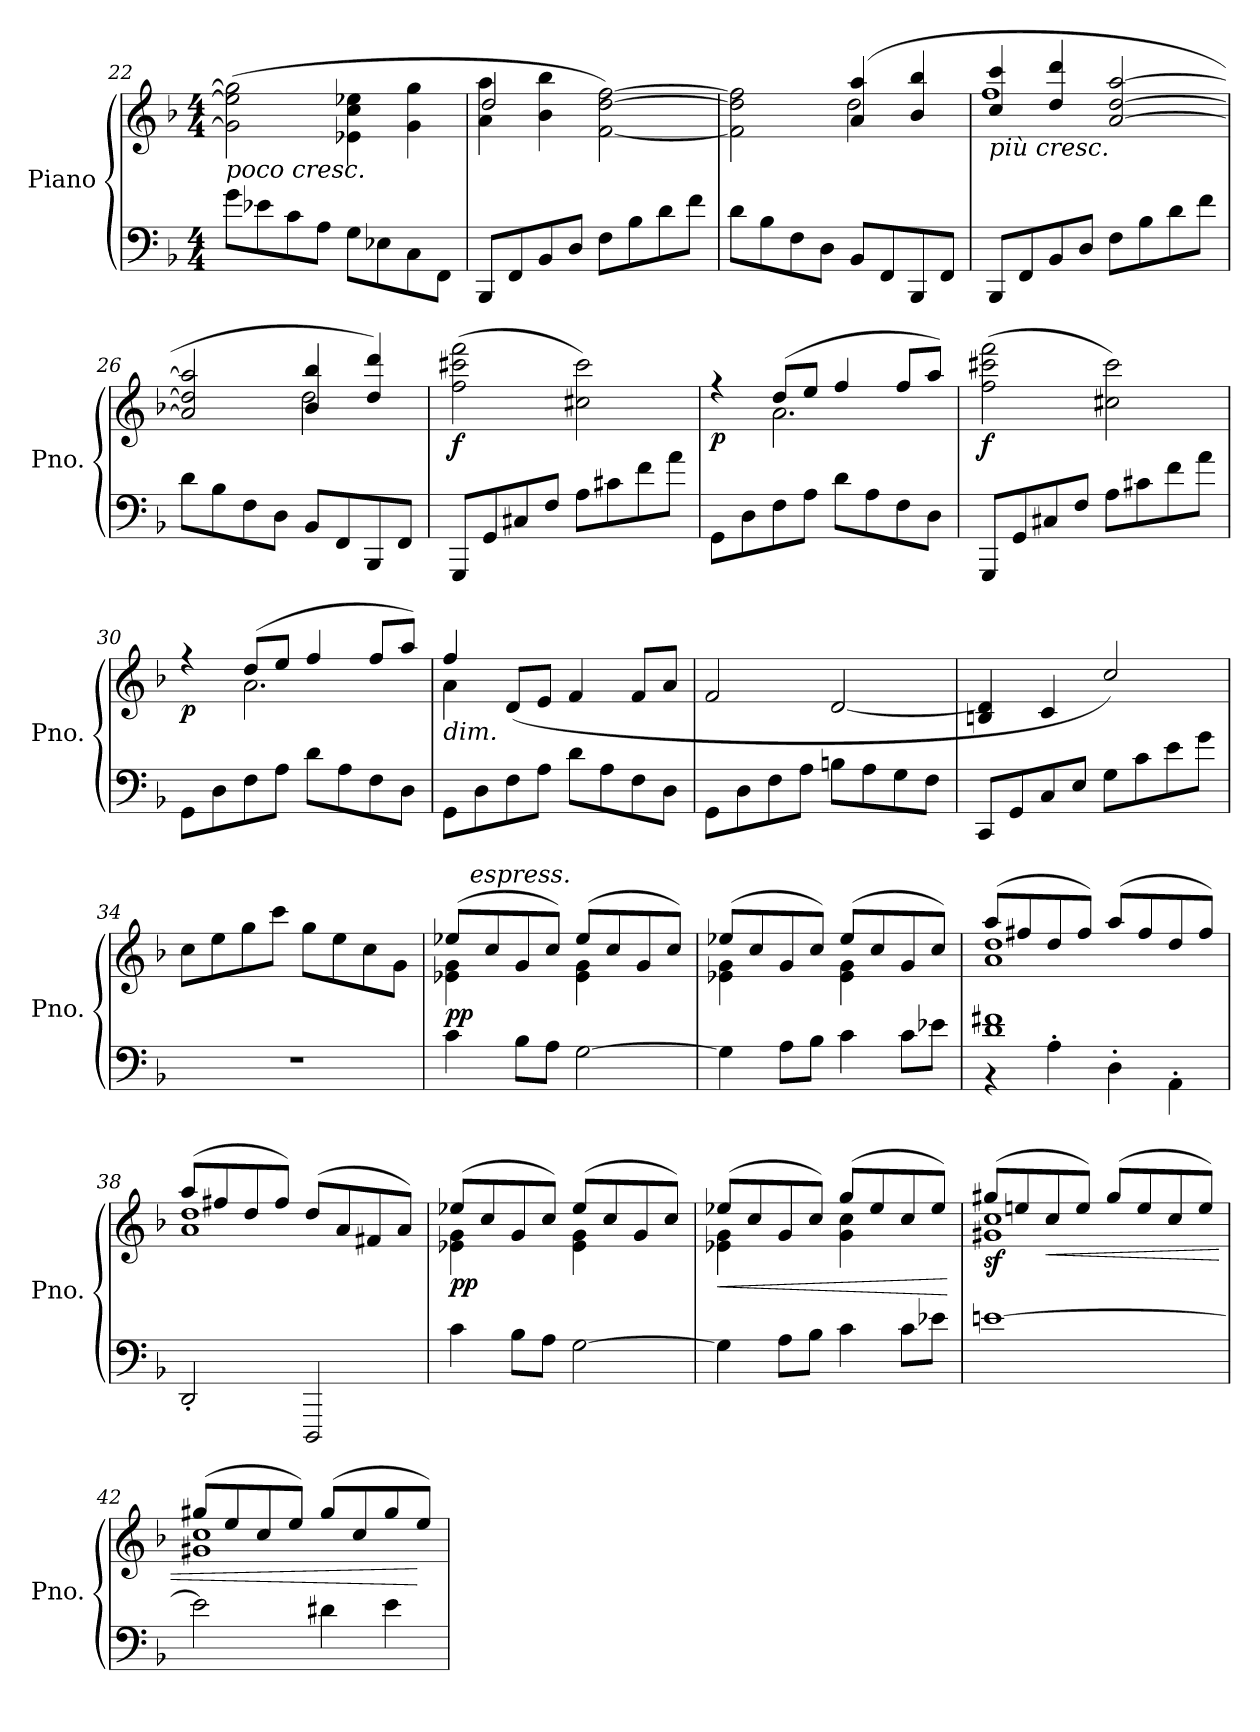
**kern	**kern	**dynam
*part1	*part1	*part1
*staff2	*staff1	*staff1/2
*I"Piano	*	*
*I'Pno.	*	*
*clefF4	*clefG2	*
*k[b-]	*k[b-]	*
*M4/4	*M4/4	*
=22	=22	=22
!	!LO:TX:b:i:t=poco cresc.	!
8g\L	(>2g\] 2ee-\] 2gg\]	.
8e-X\	.	.
8c\	.	.
8A\J	.	.
8G\L	4e-X\ 4cc\ 4ee-X\	.
8E-X\	.	.
8C\	4g\ 4gg\	.
8FF\J	.	.
=23	=23	=23
*	*^	*
8BBB-/L	4a\ 4aa\	2dd/	.
8FF/	.	.	.
8BB-/	4b-\ 4bb-\	.	.
8D/J	.	.	.
8F\L	[2f\ [2dd\ [2ff\)	2ryy	.
8B-\	.	.	.
8d\	.	.	.
8f\J	.	.	.
=24	=24	=24	=24
8d\L	2f\] 2dd\] 2ff\]	2rgyy	.
8B-\	.	.	.
8F\	.	.	.
8D\J	.	.	.
8BB-/L	(>4a/ 4aa/	2dd\	.
8FF/	.	.	.
8BBB-/	4b-/ 4bb-/	.	.
8FF/J	.	.	.
=25	=25	=25	=25
!	!LO:TX:b:i:t=più cresc.	!	!
8BBB-/L	4cc/ 4ccc/	1ff	.
8FF/	.	.	.
8BB-/	4dd/ 4ddd/	.	.
8D/J	.	.	.
8F\L	[2a/ [2dd/ [2aa/	.	.
8B-\	.	.	.
8d\	.	.	.
8f\J	.	.	.
!!LO:PB:g=z	!!
=26	=26	=26	=26
8d\L	2a/] 2dd/] 2aa/]	2ryy	.
8B-\	.	.	.
8F\	.	.	.
8D\J	.	.	.
8BB-/L	4b-/ 4bb-/	2dd\	.
8FF/	.	.	.
8BBB-/	4dd/ 4ddd/)	.	.
8FF/J	.	.	.
*	*v	*v	*
=27	=27	=27
!	!	!LO:DY:b
8GGG/L	(>2ff\ 2ccc#X\ 2fff\	f
8GG/	.	.
8C#X/	.	.
8F/J	.	.
8A\L	2cc#X\ 2ccc#\)	.
8c#X\	.	.
8f\	.	.
8a\J	.	.
=28	=28	=28
*	*^	*
!	!	!	!LO:DY:b
8GG\L	4ryy	4rff	p
8D\	.	.	.
8F\	(>8dd/L	2.a\	.
8A\J	8ee/J	.	.
8d\L	4ff/	.	.
8A\	.	.	.
8F\	8ff/L	.	.
8D\J	8aa/J)	.	.
*	*v	*v	*
=29	=29	=29
!	!	!LO:DY:b
8GGG/L	(>2ff\ 2ccc#X\ 2fff\	f
8GG/	.	.
8C#X/	.	.
8F/J	.	.
8A\L	2cc#X\ 2ccc#\)	.
8c#X\	.	.
8f\	.	.
8a\J	.	.
=30	=30	=30
*	*^	*
!	!	!	!LO:DY:b
8GG\L	4ryy	4rff	p
8D\	.	.	.
8F\	(>8dd/L	2.a\	.
8A\J	8ee/J	.	.
8d\L	4ff/	.	.
8A\	.	.	.
8F\	8ff/L	.	.
8D\J	8aa/J)	.	.
!!LO:LB:g=z	!!
=31	=31	=31	=31
!	!LO:TX:b:i:t=dim.	!	!
8GG\L	4ff/	4a\	.
8D\	.	.	.
8F\	(>8d/L	2.ryy	.
8A\J	8e/J	.	.
8d\L	4f/	.	.
8A\	.	.	.
8F\	8f/L	.	.
8D\J	8a/J	.	.
*	*v	*v	*
=32	=32	=32
8GG\L	2f/	.
8D\	.	.
8F\	.	.
8A\J	.	.
8Bn\L	[2d/	.
8A\	.	.
8G\	.	.
8F\J	.	.
=33	=33	=33
(>8CC/L	4Bn/ 4d/]	.
8GG/	.	.
8C/	4c/	.
8E/J	.	.
8G\L	2cc/)	.
8c\	.	.
8e\	.	.
8g\J	.	.
=34	=34	=34
1r	8cc\L	.
.	8ee\	.
.	8gg\	.
.	8ccc\J	.
.	8gg\L	.
.	8ee\	.
.	8cc\	.
.	8g\J)	.
=35	=35	=35
*	*^	*
!	!	!	!LO:DY:b
*	*	*^	*
4c\	(>8ee-X/L	4e-X\ 4g\	12ryy	pp
!	!	!	!LO:TX:a:i:t=espress.	!
.	.	.	3%2ryy	.
.	8cc/	.	.	.
8B-\L	8g/	4reyy	.	.
8A\J	8cc/J)	.	.	.
[2G\	(>8ee-/L	4e-\ 4g\	.	.
.	8cc/	.	.	.
.	8g/	4reyy	6.ryy	.
.	8cc/J)	.	.	.
*	*	*v	*v	*
!!LO:LB:g=z
=36	=36	=36	=36
4G\]	(>8ee-X/L	4e-X\ 4g\	.
.	8cc/	.	.
8A\L	8g/	4reyy	.
8B-\J	8cc/J)	.	.
4c\	(>8ee-/L	4e-\ 4g\	.
.	8cc/	.	.
8c\L	8g/	4rgyy	.
8e-X\J	8cc/J)	.	.
=37	=37	=37	=37
*^	*	*	*
4rBB	1d 1f#X	(>8aa/L	1a 1dd	.
.	.	8ff#X/	.	.
4A'\	.	8dd/	.	.
.	.	8ff#/J)	.	.
4D'\	.	(>8aa/L	.	.
.	.	8ff#/	.	.
4AA'\	.	8dd/	.	.
.	.	8ff#/J)	.	.
*v	*v	*	*	*
=38	=38	=38	=38
2DD'/	(>8aa/L	1a 1dd	.
.	8ff#X/	.	.
.	8dd/	.	.
.	8ff#/J)	.	.
2DDD/	(>8dd/L	.	.
.	8a/	.	.
.	8f#X/	.	.
.	8a/J)	.	.
=39	=39	=39	=39
!	!	!	!LO:DY:b
4c\	(>8ee-X/L	4e-X\ 4g\	pp
.	8cc/	.	.
8B-\L	8g/	4ryy	.
8A\J	8cc/J)	.	.
[2G\	(>8ee-/L	4e-\ 4g\	.
.	8cc/	.	.
.	8g/	4ryy	.
.	8cc/J)	.	.
=40	=40	=40	=40
!	!	!	!LO:HP:b
4G\]	(>8ee-X/L	4e-X\ 4g\	<
.	8cc/	.	.
8A\L	8g/	4ryy	.
8B-\J	8cc/J)	.	.
4c\	(>8gg/L	4g\ 4cc\	.
.	8ee-/	.	.
8c\L	8cc/	4ryy	.
8e-X\J	8ee-/J)	.	.
*	*v	*v	*
.	.	[
!!LO:LB:g=z
=41	=41	=41
*	*^	*
!	!	!	!LO:DY:b
[1en	(>8gg#X/L	1g#X 1cc	sf
.	8een/	.	.
!	!	!	!LO:HP:b
.	8cc/	.	<
.	8ee/J)	.	.
.	(>8gg#/L	.	.
.	8ee/	.	.
.	8cc/	.	.
.	8ee/J)	.	.
=42	=42	=42	=42
2e\]	(>8gg#X/L	1g#X 1cc	.
.	8ee/	.	.
.	8cc/	.	.
.	8ee/J)	.	.
4d#X\	(>8gg#/L	.	.
.	8cc/	.	.
4e\	8gg#/	.	.
.	8ee/J)	.	[
*	*v	*v	*
=	=	=
*-	*-	*-
